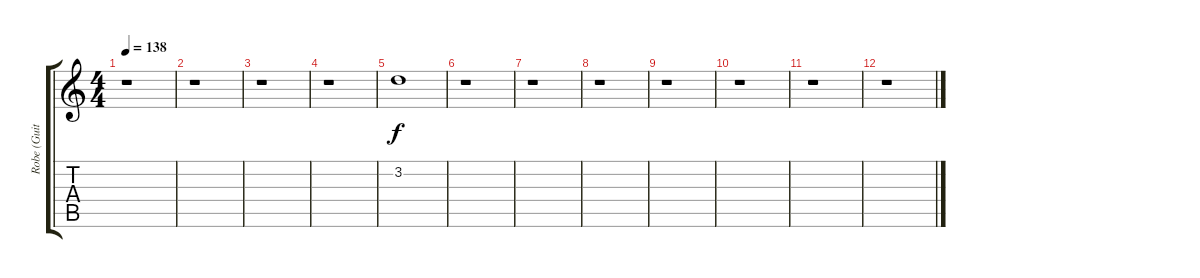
\track ("Robe (Guitarra 1)" "Robe (Guit") {instrument distortionguitar}
\staff {score tabs}
\tuning (E4 B3 G3 D3 A2 E2) {hide}
\ts (4 4)
\tempo 138
\clef g2
\ks c
r.1{dy f} |
r.1 |
r.1 |
r.1 |
3.2.1 |
r.1 |
r.1 |
r.1 |
r.1 |
r.1 |
r.1 |
r.1
